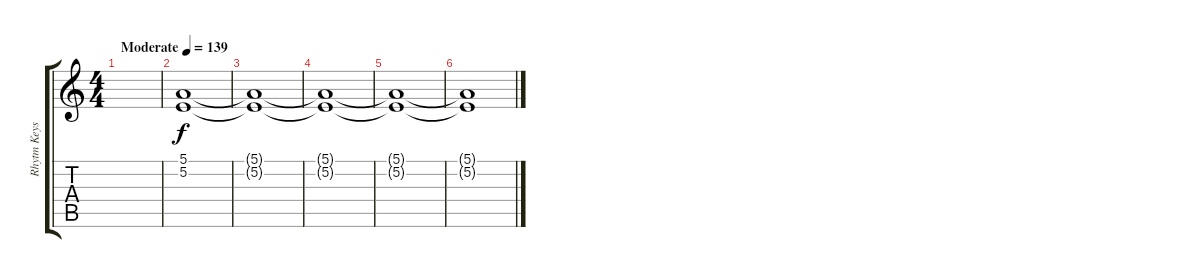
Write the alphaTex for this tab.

\track ("Rhytm Keys" "Rhytm Keys") {instrument vibraphone}
\staff {score tabs}
\tuning (E4 B3 G3 D3 A2 E2) {hide}
\ts (4 4)
\tempo (139 "Moderate")
\clef g2
\ks c
|
(5.1 5.2).1{volume 13 balance 0 instrument overdrivenguitar} |
(5.1{t} 5.2{t}).1 |
(5.1{t} 5.2{t}).1 |
(5.1{t} 5.2{t}).1 |
(5.1{t} 5.2{t}).1
